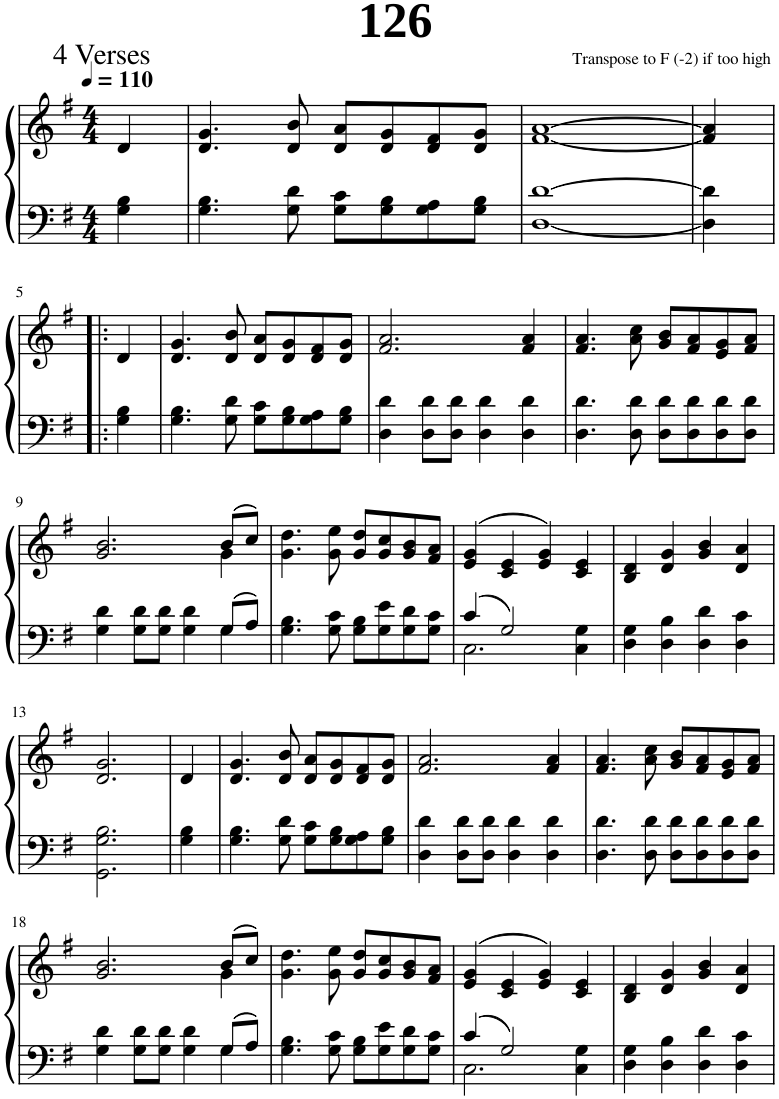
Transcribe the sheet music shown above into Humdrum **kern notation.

**kern	**kern
*part1	*part1
*staff2	*staff1
*I"Piano	*
*I'Pno.	*
*clefF4	*clefG2
*k[f#]	*k[f#]
*M4/4	*M4/4
*MM110	*MM110
=1	=1
4G\ 4B\	4d/
=2	=2
4.G\ 4.B\	4.d/ 4.g/
8G\ 8d\	8d/ 8b/
8G\ 8c\L	8d/ 8a/L
8G\ 8B\	8d/ 8g/
8G\ 8A\	8d/ 8f#/
8G\ 8B\J	8d/ 8g/J
=3	=3
[1D [1d	[1f# [1a
=4	=4
4D\] 4d\]	4f#/] 4a/]
!!LO:LB:g=z
=5!|:	=5!|:
4G\ 4B\	4d/
=6	=6
4.G\ 4.B\	4.d/ 4.g/
8G\ 8d\	8d/ 8b/
8G\ 8c\L	8d/ 8a/L
8G\ 8B\	8d/ 8g/
8G\ 8A\	8d/ 8f#/
8G\ 8B\J	8d/ 8g/J
=7	=7
4D\ 4d\	2.f#/ 2.a/
8D\ 8d\L	.
8D\ 8d\J	.
4D\ 4d\	.
4D\ 4d\	4f#/ 4a/
=8	=8
4.D\ 4.d\	4.f#/ 4.a/
8D\ 8d\	8a\ 8cc\
8D\ 8d\L	8g/ 8b/L
8D\ 8d\	8f#/ 8a/
8D\ 8d\	8e/ 8g/
8D\ 8d\J	8f#/ 8a/J
!!LO:LB:g=z
=9	=9
*^	*^
2.ryy	4G\ 4d\	2.g/ 2.b/	2.ryy
.	8G\ 8d\L	.	.
.	8G\ 8d\J	.	.
.	4G\ 4d\	.	.
8G/L	4G\	(8b/L	4g\
8A/J	.	8cc/J)	.
*v	*v	*	*
*	*v	*v
=10	=10
4.G\ 4.B\	4.g\ 4.dd\
8G\ 8c\	8g\ 8ee\
8G\ 8B\L	8g/ 8dd/L
8G\ 8e\	8g/ 8cc/
8G\ 8d\	8g/ 8b/
8G\ 8c\J	8f#/ 8a/J
=11	=11
*^	*
4c/	2.C\	(>4e/ 4g/
2G/	.	4c/ 4e/
.	.	4e/ 4g/)
4ryy	4C\ 4G\	4c/ 4e/
*v	*v	*
=12	=12
4D\ 4G\	4B/ 4d/
4D\ 4B\	4d/ 4g/
4D\ 4d\	4g/ 4b/
4D\ 4c\	4d/ 4a/
!!LO:LB:g=z
=13	=13
2.GG\ 2.G\ 2.B\	2.d/ 2.g/
=14	=14
4G\ 4B\	4d/
=15	=15
4.G\ 4.B\	4.d/ 4.g/
8G\ 8d\	8d/ 8b/
8G\ 8c\L	8d/ 8a/L
8G\ 8B\	8d/ 8g/
8G\ 8A\	8d/ 8f#/
8G\ 8B\J	8d/ 8g/J
=16	=16
4D\ 4d\	2.f#/ 2.a/
8D\ 8d\L	.
8D\ 8d\J	.
4D\ 4d\	.
4D\ 4d\	4f#/ 4a/
=17	=17
4.D\ 4.d\	4.f#/ 4.a/
8D\ 8d\	8a\ 8cc\
8D\ 8d\L	8g/ 8b/L
8D\ 8d\	8f#/ 8a/
8D\ 8d\	8e/ 8g/
8D\ 8d\J	8f#/ 8a/J
!!LO:LB:g=z
=18	=18
*^	*^
2.ryy	4G\ 4d\	2.g/ 2.b/	2.ryy
.	8G\ 8d\L	.	.
.	8G\ 8d\J	.	.
.	4G\ 4d\	.	.
8G/L	4G\	(8b/L	4g\
8A/J	.	8cc/J)	.
*v	*v	*	*
*	*v	*v
=19	=19
4.G\ 4.B\	4.g\ 4.dd\
8G\ 8c\	8g\ 8ee\
8G\ 8B\L	8g/ 8dd/L
8G\ 8e\	8g/ 8cc/
8G\ 8d\	8g/ 8b/
8G\ 8c\J	8f#/ 8a/J
=20	=20
*^	*
4c/	2.C\	(>4e/ 4g/
2G/	.	4c/ 4e/
.	.	4e/ 4g/)
4ryy	4C\ 4G\	4c/ 4e/
*v	*v	*
=21	=21
4D\ 4G\	4B/ 4d/
4D\ 4B\	4d/ 4g/
4D\ 4d\	4g/ 4b/
4D\ 4c\	4d/ 4a/
=	=
*-	*-
